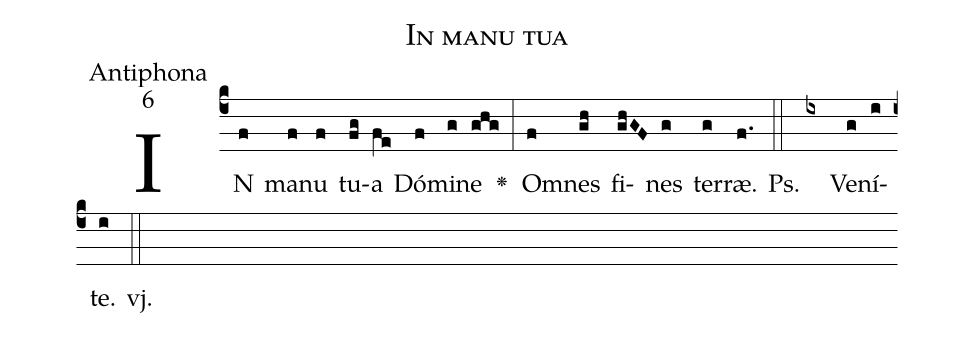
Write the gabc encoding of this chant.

name:In manu tua;
office-part:Antiphona;
mode:6;
%%
(c4) IN(f) ma(f)nu(f) tu(fg)a(fe) Dó(f)mi(g)ne(ghg) <v>\greheightstar</v>(:) Om(f)nes(gh) fi(ghGF)nes(g) ter(g)ræ.(f.) Ps.(::) (ix)Ve(g)ní(i)te.(i) vj.(::)
